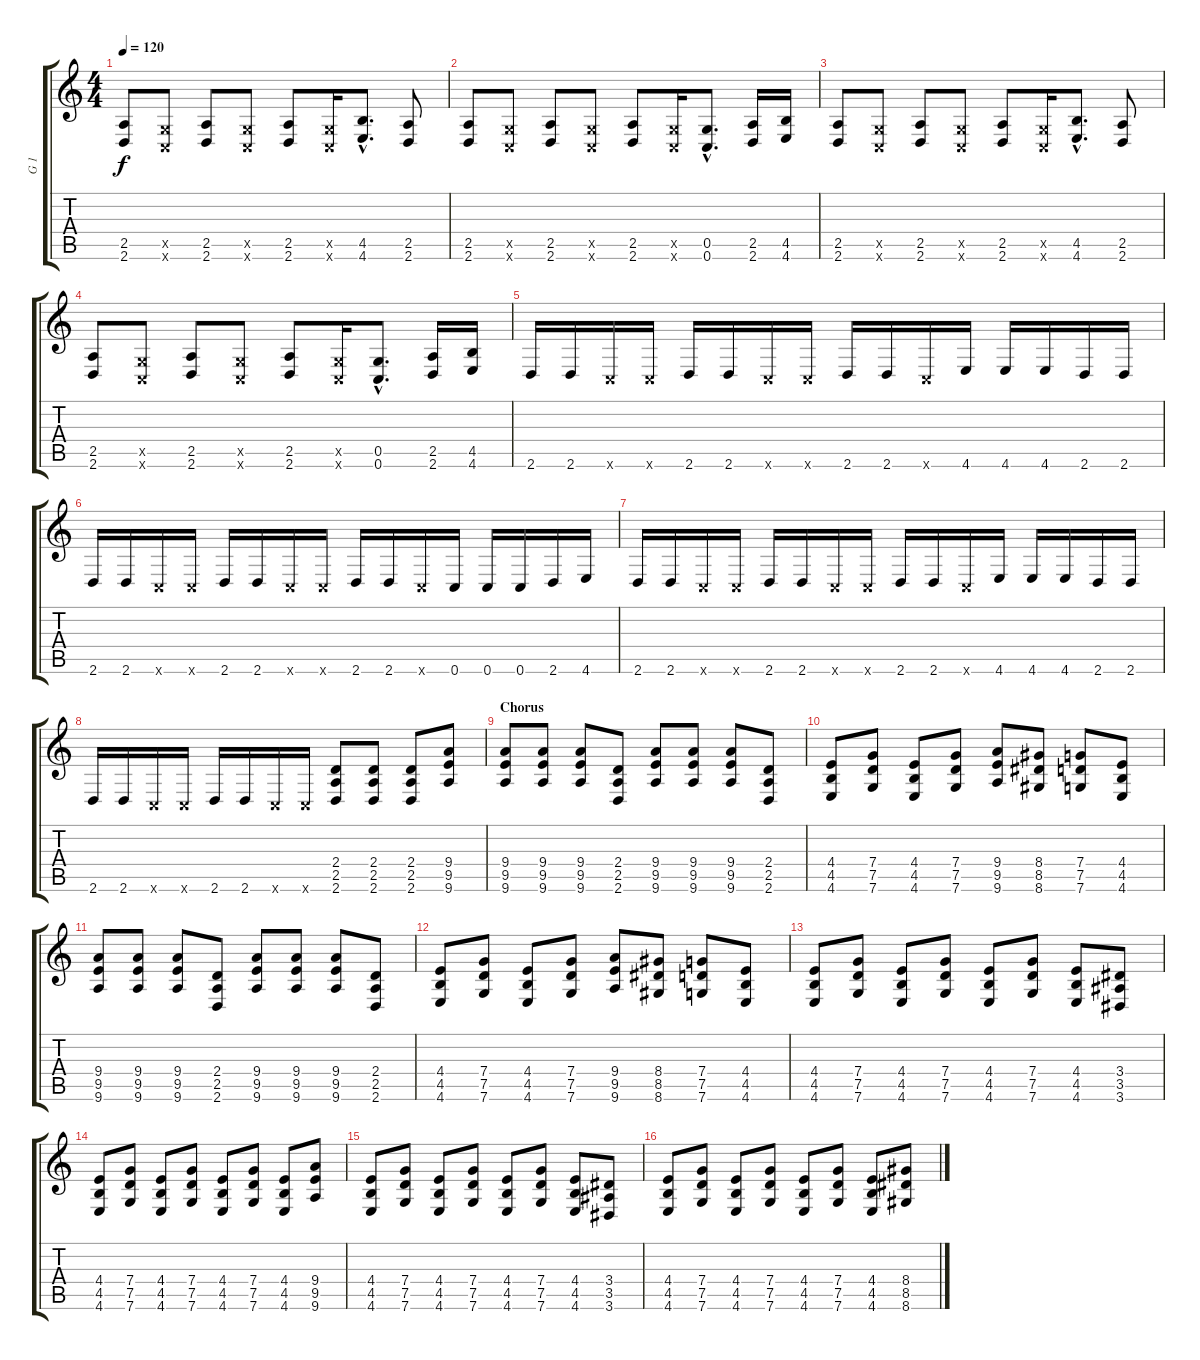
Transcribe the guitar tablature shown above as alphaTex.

\track ("G 1" "G 1") {instrument distortionguitar}
\staff {score tabs}
\tuning (D4 A3 F3 C3 G2 C2) {hide}
\ts (4 4)
\tempo 120
\clef g2
\ks c
(2.5 2.6).8{dy f} (0.5{x} 0.6{x}).8 (2.5 2.6).8 (0.5{x} 0.6{x}).8 (2.5 2.6).8 (0.5{x} 0.6{x}).16 (4.5{hac} 4.6{hac}).8{d} (2.5 2.6).8 |
(2.5 2.6).8 (0.5{x} 0.6{x}).8 (2.5 2.6).8 (0.5{x} 0.6{x}).8 (2.5 2.6).8 (0.5{x} 0.6{x}).16 (0.5{hac} 0.6{hac}).8{d} (2.5 2.6).16 (4.5 4.6).16 |
(2.5 2.6).8 (0.5{x} 0.6{x}).8 (2.5 2.6).8 (0.5{x} 0.6{x}).8 (2.5 2.6).8 (0.5{x} 0.6{x}).16 (4.5{hac} 4.6{hac}).8{d} (2.5 2.6).8 |
(2.5 2.6).8 (0.5{x} 0.6{x}).8 (2.5 2.6).8 (0.5{x} 0.6{x}).8 (2.5 2.6).8 (0.5{x} 0.6{x}).16 (0.5{hac} 0.6{hac}).8{d} (2.5 2.6).16 (4.5 4.6).16 |
2.6.16 2.6.16 0.6{x}.16 0.6{x}.16 2.6.16 2.6.16 0.6{x}.16 0.6{x}.16 2.6.16 2.6.16 0.6{x}.16 4.6.16 4.6.16 4.6.16 2.6.16 2.6.16 |
2.6.16 2.6.16 0.6{x}.16 0.6{x}.16 2.6.16 2.6.16 0.6{x}.16 0.6{x}.16 2.6.16 2.6.16 0.6{x}.16 0.6.16 0.6.16 0.6.16 2.6.16 4.6.16 |
2.6.16 2.6.16 0.6{x}.16 0.6{x}.16 2.6.16 2.6.16 0.6{x}.16 0.6{x}.16 2.6.16 2.6.16 0.6{x}.16 4.6.16 4.6.16 4.6.16 2.6.16 2.6.16 |
2.6.16 2.6.16 0.6{x}.16 0.6{x}.16 2.6.16 2.6.16 0.6{x}.16 0.6{x}.16 (2.4 2.5 2.6).8 (2.4 2.5 2.6).8 (2.4 2.5 2.6).8 (9.4 9.5 9.6).8 |
\section ("" "Chorus")
(9.4 9.5 9.6).8 (9.4 9.5 9.6).8 (9.4 9.5 9.6).8 (2.4 2.5 2.6).8 (9.4 9.5 9.6).8 (9.4 9.5 9.6).8 (9.4 9.5 9.6).8 (2.4 2.5 2.6).8 |
(4.4 4.5 4.6).8 (7.4 7.5 7.6).8 (4.4 4.5 4.6).8 (7.4 7.5 7.6).8 (9.4 9.5 9.6).8 (8.4 8.5 8.6).8 (7.4 7.5 7.6).8 (4.4 4.5 4.6).8 |
(9.4 9.5 9.6).8 (9.4 9.5 9.6).8 (9.4 9.5 9.6).8 (2.4 2.5 2.6).8 (9.4 9.5 9.6).8 (9.4 9.5 9.6).8 (9.4 9.5 9.6).8 (2.4 2.5 2.6).8 |
(4.4 4.5 4.6).8 (7.4 7.5 7.6).8 (4.4 4.5 4.6).8 (7.4 7.5 7.6).8 (9.4 9.5 9.6).8 (8.4 8.5 8.6).8 (7.4 7.5 7.6).8 (4.4 4.5 4.6).8 |
(4.4 4.5 4.6).8 (7.4 7.5 7.6).8 (4.4 4.5 4.6).8 (7.4 7.5 7.6).8 (4.4 4.5 4.6).8 (7.4 7.5 7.6).8 (4.4 4.5 4.6).8 (3.4 3.5 3.6).8 |
(4.4 4.5 4.6).8 (7.4 7.5 7.6).8 (4.4 4.5 4.6).8 (7.4 7.5 7.6).8 (4.4 4.5 4.6).8 (7.4 7.5 7.6).8 (4.4 4.5 4.6).8 (9.4 9.5 9.6).8 |
(4.4 4.5 4.6).8 (7.4 7.5 7.6).8 (4.4 4.5 4.6).8 (7.4 7.5 7.6).8 (4.4 4.5 4.6).8 (7.4 7.5 7.6).8 (4.4 4.5 4.6).8 (3.4 3.5 3.6).8 |
(4.4 4.5 4.6).8 (7.4 7.5 7.6).8 (4.4 4.5 4.6).8 (7.4 7.5 7.6).8 (4.4 4.5 4.6).8 (7.4 7.5 7.6).8 (4.4 4.5 4.6).8 (8.4 8.5 8.6).8
